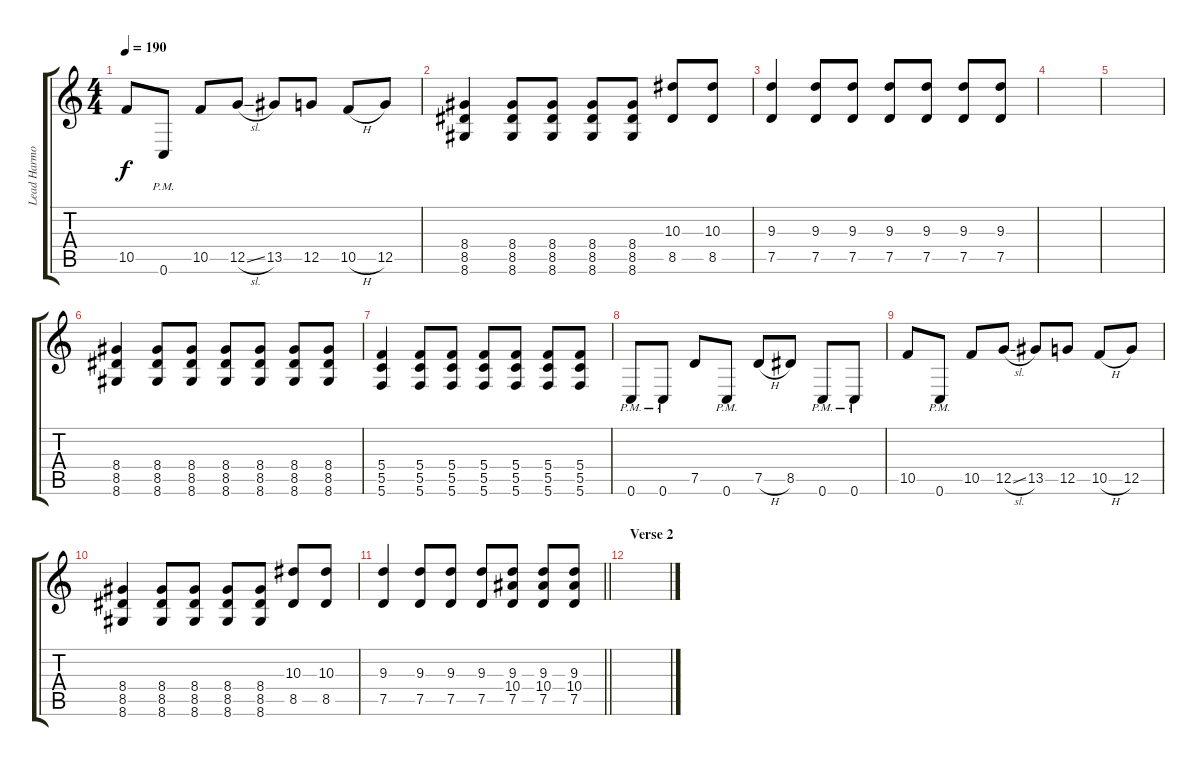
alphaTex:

\track ("Lead Harmony" "Lead Harmo") {instrument overdrivenguitar}
\staff {score tabs}
\tuning (D4 A3 F3 C3 G2 C2) {hide}
\ts (4 4)
\tempo 190
\clef g2
\ks c
10.5.8{dy f} 0.6{pm}.8 10.5.8 12.5{sl}.8 13.5.8 12.5.8 10.5{h}.8 12.5.8 |
(8.4 8.5 8.6).4 (8.4 8.5 8.6).8 (8.4 8.5 8.6).8 (8.4 8.5 8.6).8 (8.4 8.5 8.6).8 (10.3 8.5).8 (10.3 8.5).8 |
(9.3 7.5).4 (9.3 7.5).8 (9.3 7.5).8 (9.3 7.5).8 (9.3 7.5).8 (9.3 7.5).8 (9.3 7.5).8 |
|
|
(8.4 8.5 8.6).4 (8.4 8.5 8.6).8 (8.4 8.5 8.6).8 (8.4 8.5 8.6).8 (8.4 8.5 8.6).8 (8.4 8.5 8.6).8 (8.4 8.5 8.6).8 |
(5.4 5.5 5.6).4 (5.4 5.5 5.6).8 (5.4 5.5 5.6).8 (5.4 5.5 5.6).8 (5.4 5.5 5.6).8 (5.4 5.5 5.6).8 (5.4 5.5 5.6).8 |
0.6{pm}.8 0.6{pm}.8 7.5.8 0.6{pm}.8 7.5{h}.8 8.5.8 0.6{pm}.8 0.6{pm}.8 |
10.5.8 0.6{pm}.8 10.5.8 12.5{sl}.8 13.5.8 12.5.8 10.5{h}.8 12.5.8 |
(8.4 8.5 8.6).4 (8.4 8.5 8.6).8 (8.4 8.5 8.6).8 (8.4 8.5 8.6).8 (8.4 8.5 8.6).8 (10.3 8.5).8 (10.3 8.5).8 |
\barLineRight lightlight
(9.3 7.5).4 (9.3 7.5).8 (9.3 7.5).8 (9.3 7.5).8 (9.3 10.4 7.5).8 (9.3 10.4 7.5).8 (9.3 10.4 7.5).8 |
\section ("" "Verse 2")
